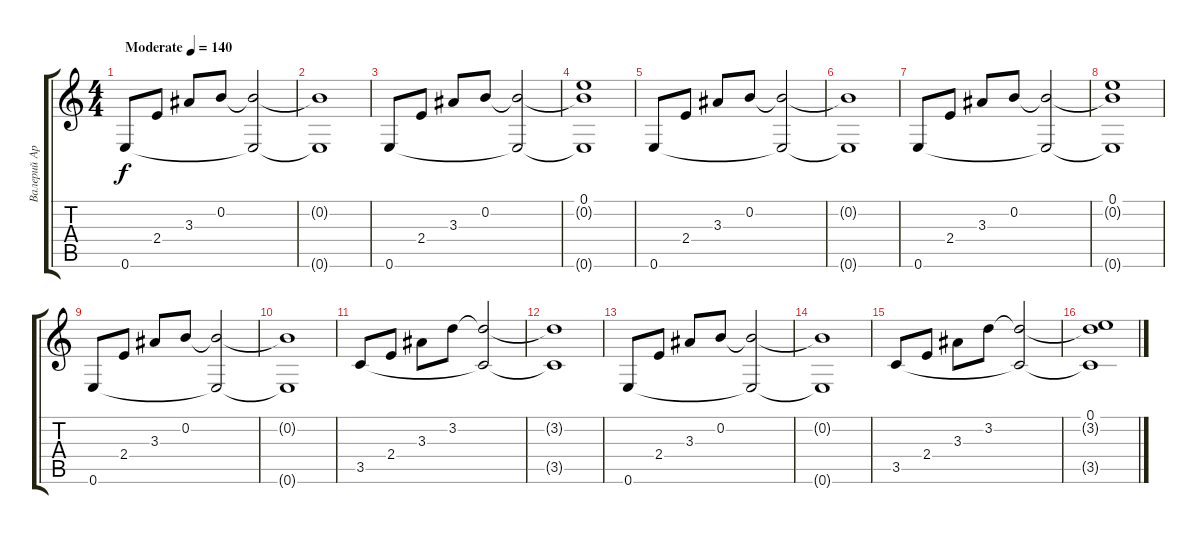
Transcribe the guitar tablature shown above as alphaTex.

\track ("Валерий Аркадин" "Валерий Ар") {instrument acousticguitarsteel}
\staff {score tabs}
\tuning (E4 B3 G3 D3 A2 E2) {hide}
\ts (4 4)
\tempo (140 "Moderate")
\clef g2
\ks c
0.6.8{dy f instrument acousticguitarsteel} 2.4.8 3.3.8 0.2.8 (0.2{t} 0.6{t}).2 |
(0.2{t} 0.6{t}).1 |
0.6.8 2.4.8 3.3.8 0.2.8 (0.2{t} 0.6{t}).2 |
(0.1 0.2{t} 0.6{t}).1 |
0.6.8 2.4.8 3.3.8 0.2.8 (0.2{t} 0.6{t}).2 |
(0.2{t} 0.6{t}).1 |
0.6.8 2.4.8 3.3.8 0.2.8 (0.2{t} 0.6{t}).2 |
(0.1 0.2{t} 0.6{t}).1 |
0.6.8 2.4.8 3.3.8 0.2.8 (0.2{t} 0.6{t}).2 |
(0.2{t} 0.6{t}).1 |
3.5.8 2.4.8 3.3.8 3.2.8 (3.2{t} 3.5{t}).2 |
(3.2{t} 3.5{t}).1 |
0.6.8 2.4.8 3.3.8 0.2.8 (0.2{t} 0.6{t}).2 |
(0.2{t} 0.6{t}).1 |
3.5.8 2.4.8 3.3.8 3.2.8 (3.2{t} 3.5{t}).2 |
(0.1 3.2{t} 3.5{t}).1
